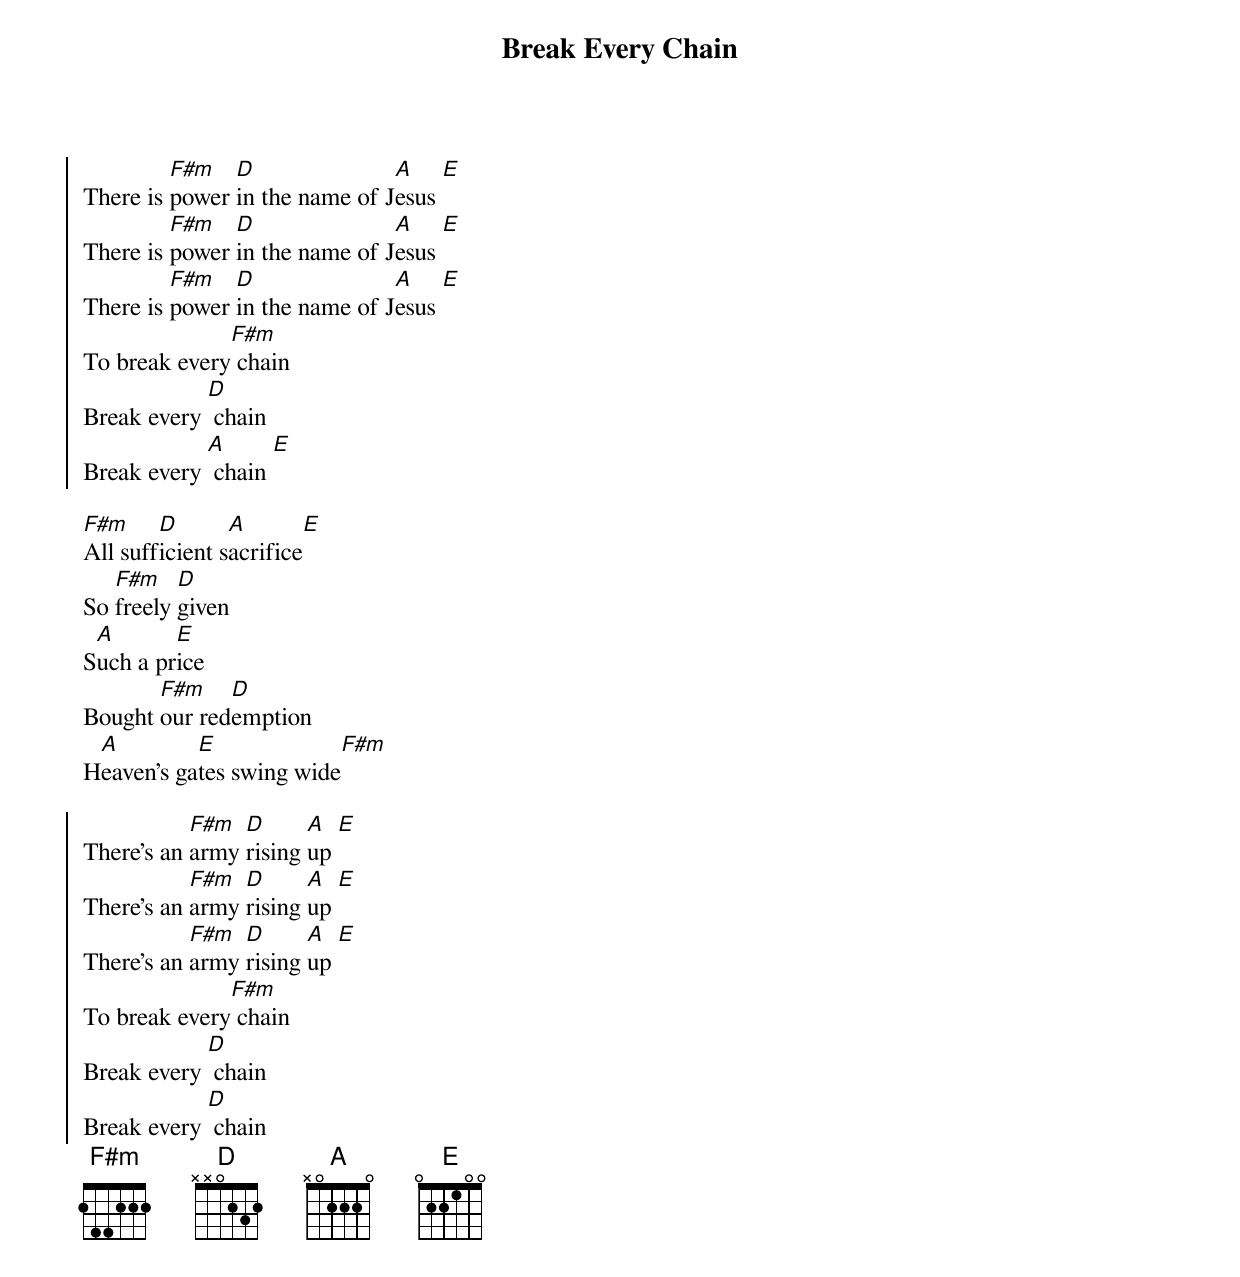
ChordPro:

{title: Break Every Chain}
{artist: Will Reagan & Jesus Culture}
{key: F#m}

{start_of_chorus}
There is [F#m]power [D]in the name of J[A]esus [E]
There is [F#m]power [D]in the name of J[A]esus [E]
There is [F#m]power [D]in the name of J[A]esus [E]
To break every[F#m] chain
Break every [D] chain
Break every [A] chain [E]
{end_of_chorus}

{start_of_verse}
[F#m]All suff[D]icient s[A]acrifice[E]
So [F#m]freely [D]given
S[A]uch a pr[E]ice
Bought [F#m]our red[D]emption
H[A]eaven's ga[E]tes swing wide[F#m]
{end_of_verse}

{start_of_chorus}
There's an [F#m]army [D]rising [A]up [E]
There's an [F#m]army [D]rising [A]up [E]
There's an [F#m]army [D]rising [A]up [E]
To break every[F#m] chain
Break every [D] chain
Break every [D] chain
{end_of_chorus}
